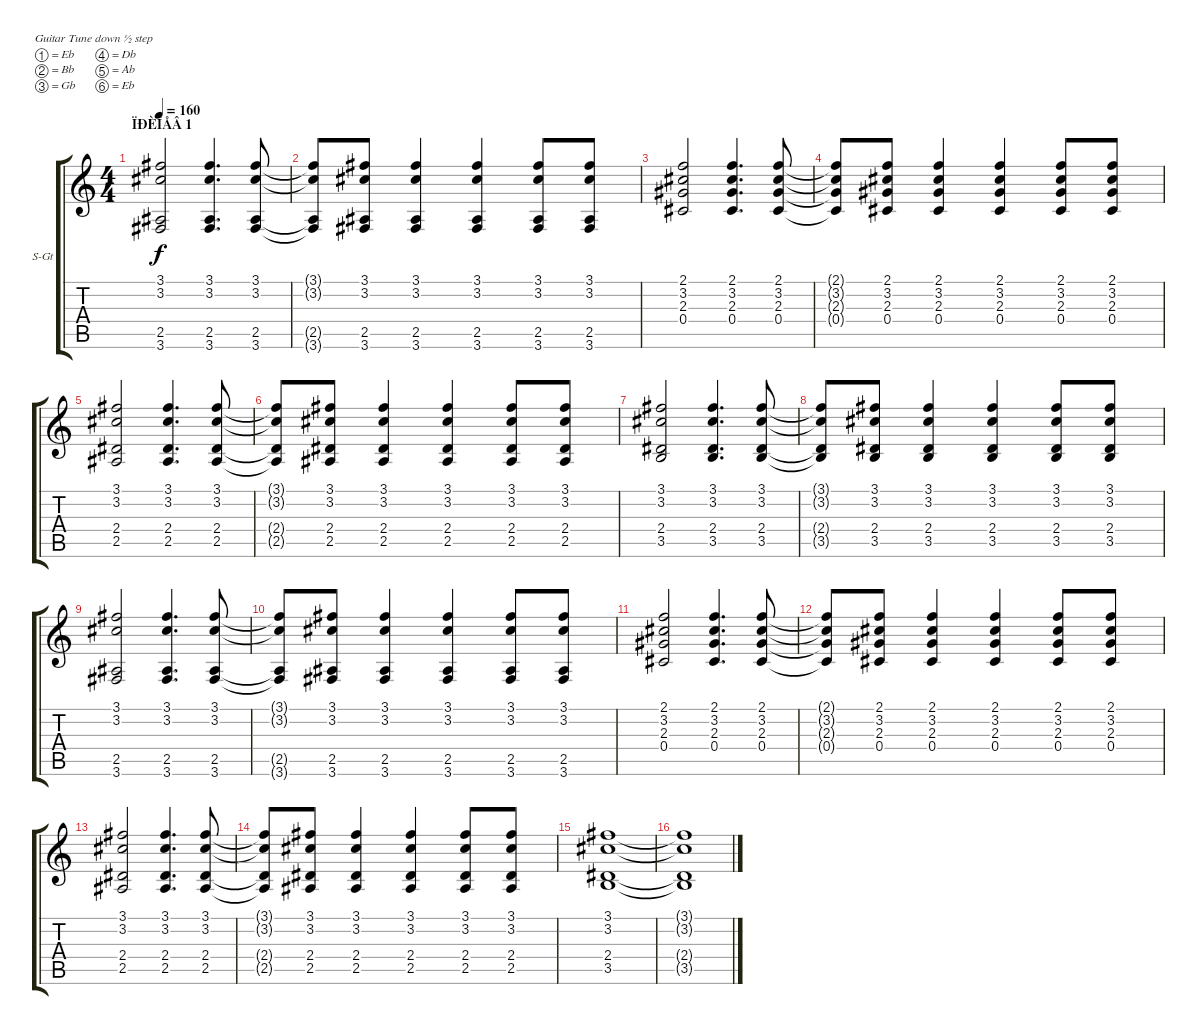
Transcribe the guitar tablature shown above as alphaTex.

\bracketExtendMode groupsimilarinstruments
\firstSystemTrackNameOrientation horizontal
\otherSystemsTrackNameOrientation horizontal
\track ("Steel Guitar" "S-Gt") {instrument acousticguitarsteel}
\staff {score tabs}
\tuning (Eb4 Bb3 Gb3 Db3 Ab2 Eb2)
\ts (4 4)
\section ("" "ÏÐÈÏÅÂ 1")
\tempo 160
\clef g2
\ks c
(3.1 3.2 2.5 3.6).2{dy f} (3.1 3.2 2.5 3.6).4{d} (3.1 3.2 2.5 3.6).8 |
(3.1{t} 3.2{t} 2.5{t} 3.6{t}).8 (3.1 3.2 2.5 3.6).8 (3.1 3.2 2.5 3.6).4 (3.1 3.2 2.5 3.6).4 (3.1 3.2 2.5 3.6).8 (3.1 3.2 2.5 3.6).8 |
(2.1 3.2 2.3 0.4).2 (2.1 3.2 2.3 0.4).4{d} (2.1 3.2 2.3 0.4).8 |
(2.1{t} 3.2{t} 2.3{t} 0.4{t}).8 (2.1 3.2 2.3 0.4).8 (2.1 3.2 2.3 0.4).4 (2.1 3.2 2.3 0.4).4 (2.1 3.2 2.3 0.4).8 (2.1 3.2 2.3 0.4).8 |
(3.1 3.2 2.4 2.5).2 (3.1 3.2 2.4 2.5).4{d} (3.1 3.2 2.4 2.5).8 |
(3.1{t} 3.2{t} 2.4{t} 2.5{t}).8 (3.1 3.2 2.4 2.5).8 (3.1 3.2 2.4 2.5).4 (3.1 3.2 2.4 2.5).4 (3.1 3.2 2.4 2.5).8 (3.1 3.2 2.4 2.5).8 |
(3.1 3.2 2.4 3.5).2 (3.1 3.2 2.4 3.5).4{d} (3.1 3.2 2.4 3.5).8 |
(3.1{t} 3.2{t} 2.4{t} 3.5{t}).8 (3.1 3.2 2.4 3.5).8 (3.1 3.2 2.4 3.5).4 (3.1 3.2 2.4 3.5).4 (3.1 3.2 2.4 3.5).8 (3.1 3.2 2.4 3.5).8 |
(3.1 3.2 2.5 3.6).2 (3.1 3.2 2.5 3.6).4{d} (3.1 3.2 2.5 3.6).8 |
(3.1{t} 3.2{t} 2.5{t} 3.6{t}).8 (3.1 3.2 2.5 3.6).8 (3.1 3.2 2.5 3.6).4 (3.1 3.2 2.5 3.6).4 (3.1 3.2 2.5 3.6).8 (3.1 3.2 2.5 3.6).8 |
(2.1 3.2 2.3 0.4).2 (2.1 3.2 2.3 0.4).4{d} (2.1 3.2 2.3 0.4).8 |
(2.1{t} 3.2{t} 2.3{t} 0.4{t}).8 (2.1 3.2 2.3 0.4).8 (2.1 3.2 2.3 0.4).4 (2.1 3.2 2.3 0.4).4 (2.1 3.2 2.3 0.4).8 (2.1 3.2 2.3 0.4).8 |
(3.1 3.2 2.4 2.5).2 (3.1 3.2 2.4 2.5).4{d} (3.1 3.2 2.4 2.5).8 |
(3.1{t} 3.2{t} 2.4{t} 2.5{t}).8 (3.1 3.2 2.4 2.5).8 (3.1 3.2 2.4 2.5).4 (3.1 3.2 2.4 2.5).4 (3.1 3.2 2.4 2.5).8 (3.1 3.2 2.4 2.5).8 |
(3.1 3.2 2.4 3.5).1 |
(3.1{t} 3.2{t} 2.4{t} 3.5{t}).1
